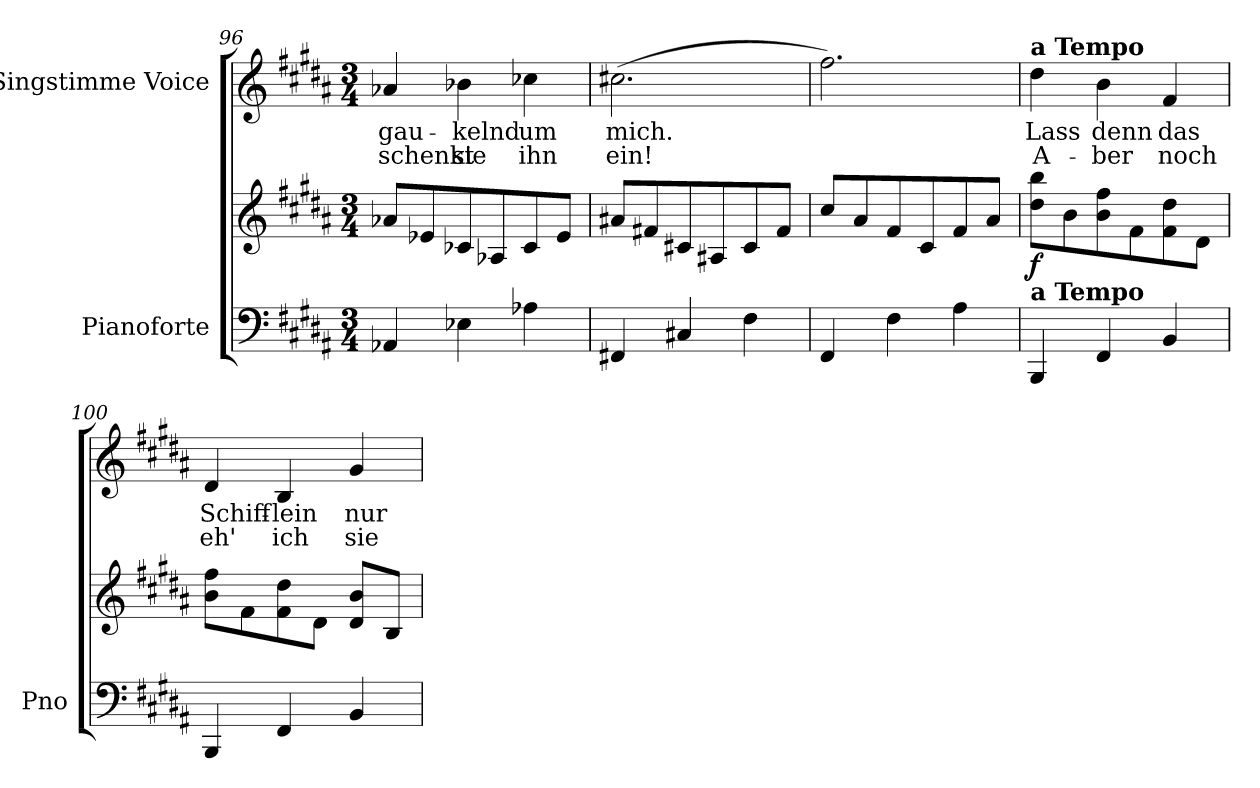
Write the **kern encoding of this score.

**kern	**kern	**dynam	**kern	**text	**text
*part2	*part2	*part2	*part1	*part1	*part1
*staff3	*staff2	*staff2/3	*staff1	*staff1	*staff1
*I"Pianoforte	*	*	*I"Singstimme Voice	*	*
*I'Pno	*	*	*	*	*
*clefF4	*clefG2	*	*clefG2	*	*
*k[f#c#g#d#a#]	*k[f#c#g#d#a#]	*	*k[f#c#g#d#a#]	*	*
*M3/4	*M3/4	*	*M3/4	*	*
=96	=96	=96	=96	=96	=96
!	!	!	!	!LO:LY:b	!LO:LY:b
4AA-X/	8a-X/L	.	4a-X/	gau-	schenkt
.	8e-X/	.	.	.	.
!	!	!	!	!LO:LY:b	!LO:LY:b
4E-X\	8c-X/	.	4b-X\	-kelnd	sie
.	8A-X/	.	.	.	.
!	!	!	!	!LO:LY:b	!LO:LY:b
4A-X\	8c-/	.	4cc-X\	um	ihn
.	8e-/J	.	.	.	.
=97	=97	=97	=97	=97	=97
!	!	!	!	!LO:LY:b	!LO:LY:b
4FF#X/	8a#X/L	.	(2.cc#X\	mich.	ein!
.	8f#X/	.	.	.	.
4C#X/	8c#X/	.	.	.	.
.	8A#X/	.	.	.	.
4F#\	8c#/	.	.	.	.
.	8f#/J	.	.	.	.
=98	=98	=98	=98	=98	=98
4FF#/	8cc#/L	.	2.ff#\)	.	.
.	8a#/	.	.	.	.
4F#\	8f#/	.	.	.	.
.	8c#/	.	.	.	.
4A#\	8f#/	.	.	.	.
.	8a#/J	.	.	.	.
!!LO:LB:g=z
=99	=99	=99	=99	=99	=99
!	!	!	!LO:TX:a:B:t=a Tempo	!	!
!LO:TX:a:B:t=a Tempo	!	!	!	!	!
!	!	!LO:DY:b	!	!LO:LY:b	!LO:LY:b
4BBB/	8dd#\ 8bb\L	f	4dd#\	Lass	A-
.	8b\	.	.	.	.
!	!	!	!	!LO:LY:b	!LO:LY:b
4FF#/	8b\ 8ff#\	.	4b\	denn	-ber
.	8f#\	.	.	.	.
!	!	!	!	!LO:LY:b	!LO:LY:b
4BB/	8f#\ 8dd#\	.	4f#/	das	noch
.	8d#\J	.	.	.	.
=100	=100	=100	=100	=100	=100
!	!	!	!	!LO:LY:b	!LO:LY:b
4BBB/	8b\ 8ff#\L	.	4d#/	Schiff-	eh'
.	8f#\	.	.	.	.
!	!	!	!	!LO:LY:b	!LO:LY:b
4FF#/	8f#\ 8dd#\	.	4B/	-lein	ich
.	8d#\J	.	.	.	.
!	!	!	!	!LO:LY:b	!LO:LY:b
4BB/	8d#/ 8b/L	.	4g#/	nur	sie
.	8B/J	.	.	.	.
=	=	=	=	=	=
*-	*-	*-	*-	*-	*-
